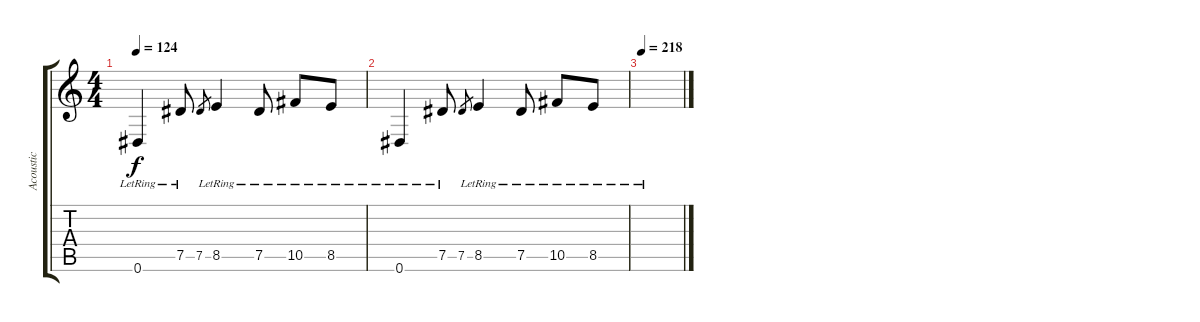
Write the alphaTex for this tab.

\track ("Acoustic" "Acoustic") {instrument acousticguitarnylon}
\staff {score tabs}
\tuning (Eb4 Bb3 Gb3 Db3 Ab2 Eb2) {hide}
\ts (4 4)
\tempo 124
\clef g2
\ks c
0.6{lr}.4{dy f} 7.5{lr}.8 7.5.8{gr} 8.5{lr}.4 7.5{lr}.8 10.5{lr}.8 8.5{lr}.8 |
0.6{lr}.4 7.5{lr}.8 7.5.8{gr} 8.5{lr}.4 7.5{lr}.8 10.5{lr}.8 8.5{lr}.8 |
\tempo 218
